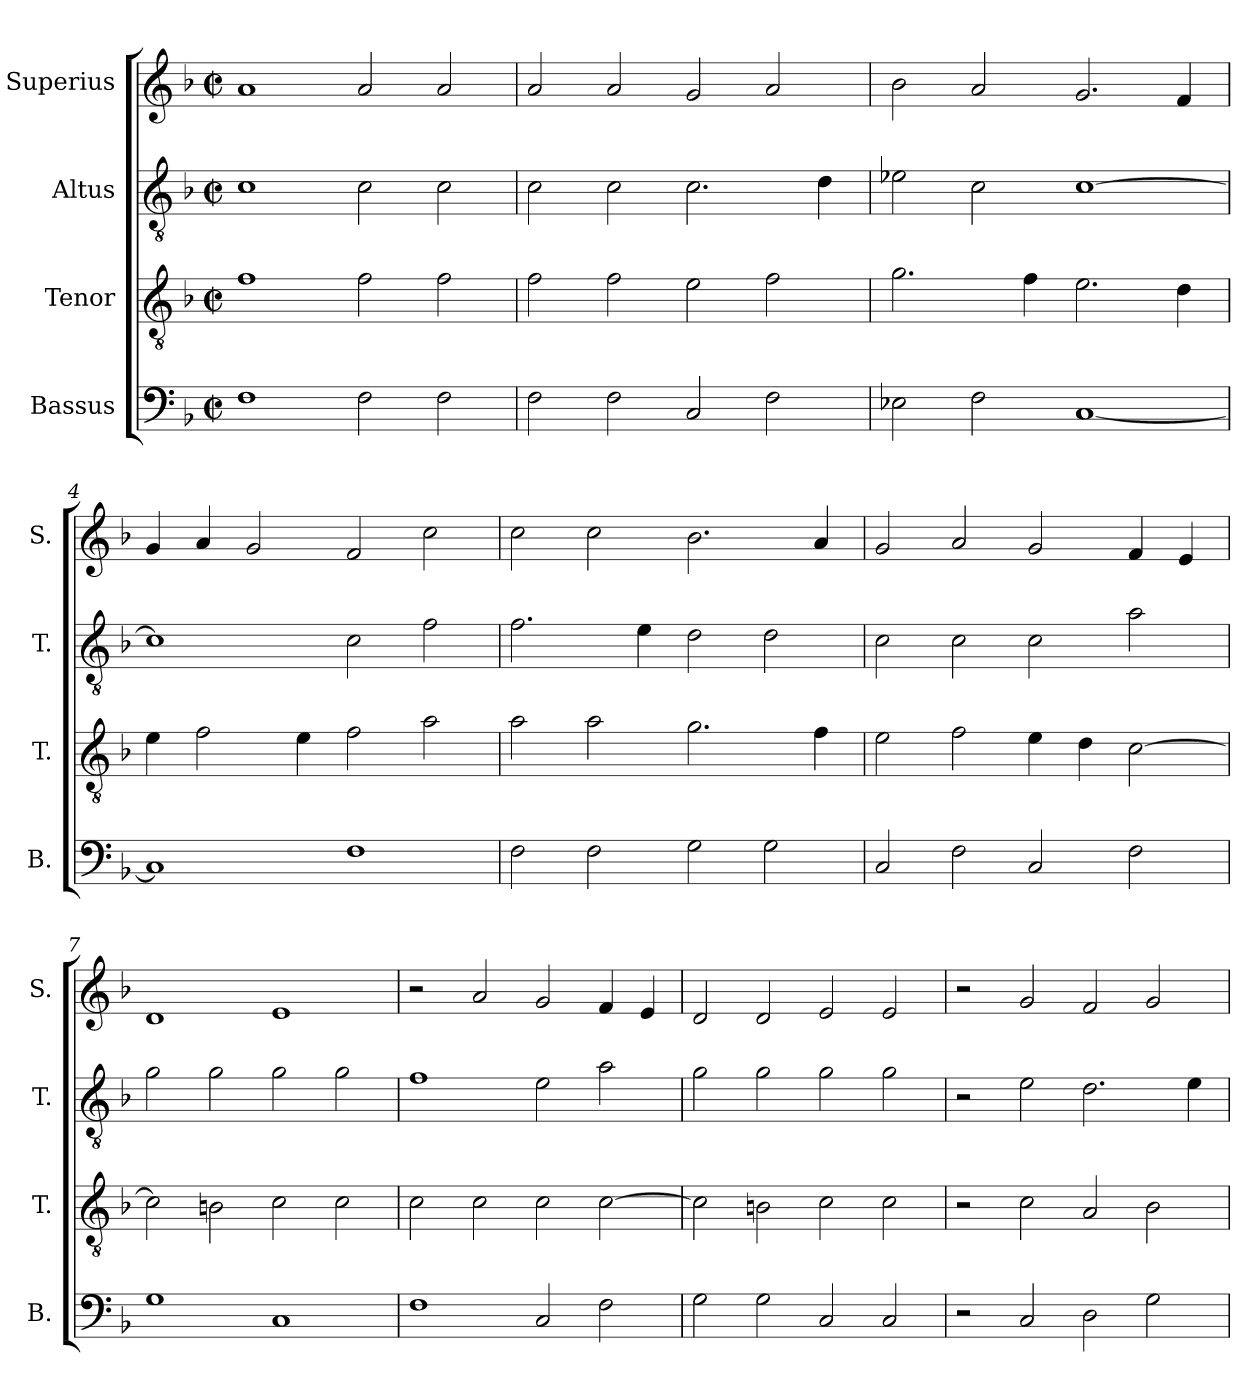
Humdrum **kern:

**kern	**kern	**kern	**kern
*part4	*part3	*part2	*part1
*staff4	*staff3	*staff2	*staff1
*I"Bassus	*I"Tenor	*I"Altus	*I"Superius
*I'B.	*I'T.	*I'T.	*I'S.
!!LO:PB:g=z
*clefF4	*clefGv2	*clefGv2	*clefG2
*	*ITrd7c12	*ITrd7c12	*
*k[b-]	*k[b-]	*k[b-]	*k[b-]
*F:	*F:	*F:	*F:
*M2/2	*M2/2	*M2/2	*M2/2
*met(c|)	*met(c|)	*met(c|)	*met(c|)
=1	=1	=1	=1
1Fi	1Fi	1Ci	1ai
2Fi\	2Fi\	2Ci\	2ai/
2Fi\	2Fi\	2Ci\	2ai/
=2	=2	=2	=2
2Fi\	2Fi\	2Ci\	2ai/
2Fi\	2Fi\	2Ci\	2ai/
2Ci/	2Ei\	2.Ci\	2gi/
2Fi\	2Fi\	.	2ai/
.	.	4Di\	.
=3	=3	=3	=3
2E-Xi\	2.Gi\	2E-Xi\	2b-i\
2Fi\	.	2Ci\	2ai/
.	4Fi\	.	.
[<1Ci	2.Ei\	[>1Ci	2.gi/
.	4Di\	.	4fi/
=4	=4	=4	=4
1Ci]	4Ei\	1Ci]	4gi/
.	2Fi\	.	4ai/
.	.	.	2gi/
.	4Ei\	.	.
1Fi	2Fi\	2Ci\	2fi/
.	2Ai\	2Fi\	2cci\
!!LO:LB:g=z
=5	=5	=5	=5
2Fi\	2Ai\	2.Fi\	2cci\
2Fi\	2Ai\	.	2cci\
.	.	4Ei\	.
2Gi\	2.Gi\	2Di\	2.b-i\
2Gi\	.	2Di\	.
.	4Fi\	.	4ai/
=6	=6	=6	=6
2Ci/	2Ei\	2Ci\	2gi/
2Fi\	2Fi\	2Ci\	2ai/
2Ci/	4Ei\	2Ci\	2gi/
.	4Di\	.	.
2Fi\	[>2Ci\	2Ai\	4fi/
.	.	.	4ei/
=7	=7	=7	=7
1Gi	2Ci\]	2Gi\	1di
.	2BBni\	2Gi\	.
1Ci	2Ci\	2Gi\	1ei
.	2Ci\	2Gi\	.
=8	=8	=8	=8
1Fi	2Ci\	1Fi	2r
.	2Ci\	.	2ai/
2Ci/	2Ci\	2Ei\	2gi/
2Fi\	[>2Ci\	2Ai\	4fi/
.	.	.	4ei/
=9	=9	=9	=9
2Gi\	2Ci\]	2Gi\	2di/
2Gi\	2BBni\	2Gi\	2di/
2Ci/	2Ci\	2Gi\	2ei/
2Ci/	2Ci\	2Gi\	2ei/
!!LO:PB:g=z
=10	=10	=10	=10
2r	2r	2r	2r
2Ci/	2Ci\	2Ei\	2gi/
2Di\	2AAi/	2.Di\	2fi/
2Gi\	2BB-i\	.	2gi/
.	.	4Ei\	.
=	=	=	=
*-	*-	*-	*-
